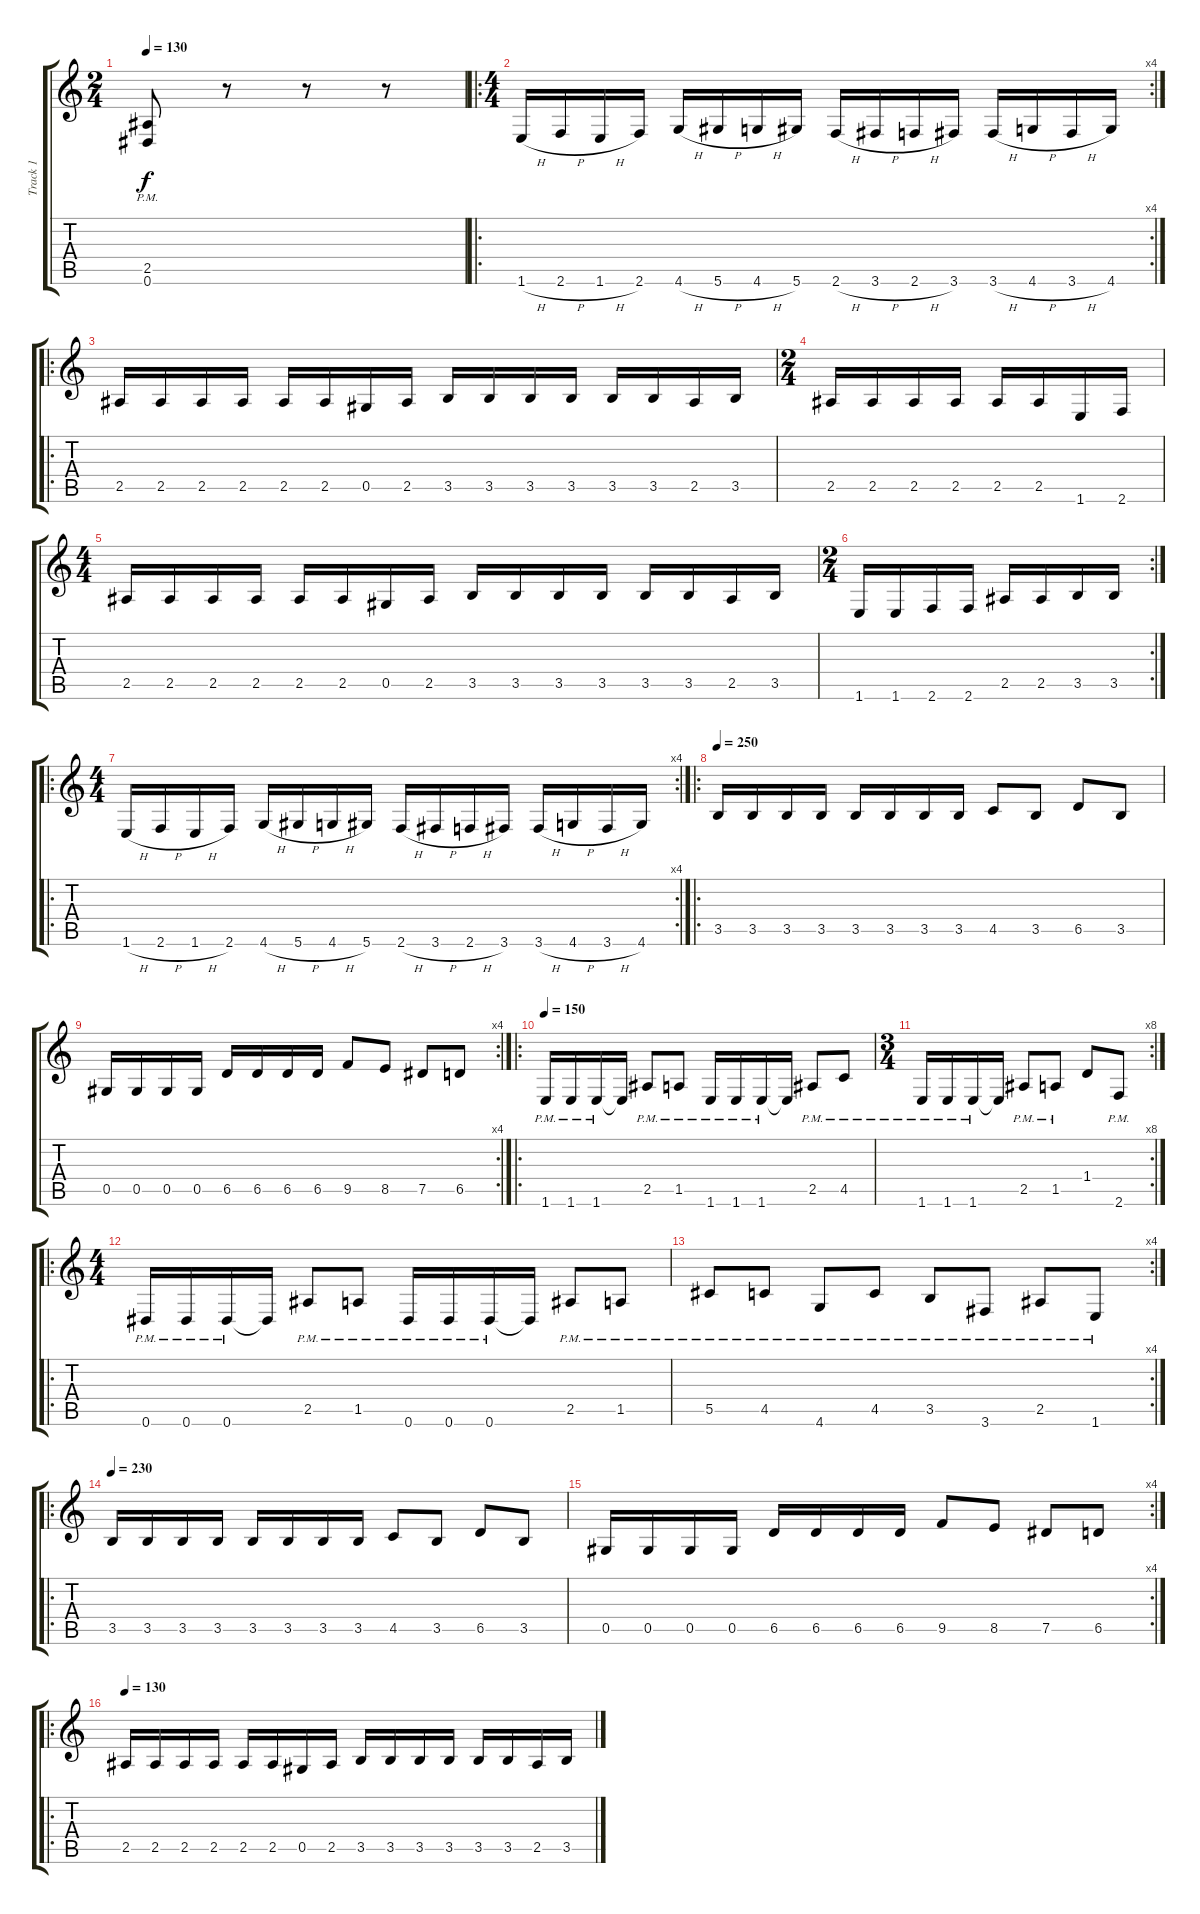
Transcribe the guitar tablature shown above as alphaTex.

\track ("Track 1" "Track 1") {instrument distortionguitar}
\staff {score tabs}
\tuning (Eb4 Bb3 Gb3 Db3 Ab2 Eb2) {hide}
\ts (2 4)
\tempo 130
\clef g2
\ks c
(2.5{pm} 0.6{pm}).8{dy f} r.8 r.8 r.8 |
\ro
\rc 4
\ts (4 4)
1.6{h}.16 2.6{h}.16 1.6{h}.16 2.6.16 4.6{h}.16 5.6{h}.16 4.6{h}.16 5.6.16 2.6{h}.16 3.6{h}.16 2.6{h}.16 3.6.16 3.6{h}.16 4.6{h}.16 3.6{h}.16 4.6.16 |
\ro
2.5.16 2.5.16 2.5.16 2.5.16 2.5.16 2.5.16 0.5.16 2.5.16 3.5.16 3.5.16 3.5.16 3.5.16 3.5.16 3.5.16 2.5.16 3.5.16 |
\ts (2 4)
2.5.16 2.5.16 2.5.16 2.5.16 2.5.16 2.5.16 1.6.16 2.6.16 |
\ts (4 4)
2.5.16 2.5.16 2.5.16 2.5.16 2.5.16 2.5.16 0.5.16 2.5.16 3.5.16 3.5.16 3.5.16 3.5.16 3.5.16 3.5.16 2.5.16 3.5.16 |
\rc 2
\ts (2 4)
1.6.16 1.6.16 2.6.16 2.6.16 2.5.16 2.5.16 3.5.16 3.5.16 |
\ro
\rc 4
\ts (4 4)
1.6{h}.16 2.6{h}.16 1.6{h}.16 2.6.16 4.6{h}.16 5.6{h}.16 4.6{h}.16 5.6.16 2.6{h}.16 3.6{h}.16 2.6{h}.16 3.6.16 3.6{h}.16 4.6{h}.16 3.6{h}.16 4.6.16 |
\ro
\tempo 250
3.5.16 3.5.16 3.5.16 3.5.16 3.5.16 3.5.16 3.5.16 3.5.16 4.5.8 3.5.8 6.5.8 3.5.8 |
\rc 4
0.5.16 0.5.16 0.5.16 0.5.16 6.5.16 6.5.16 6.5.16 6.5.16 9.5.8 8.5.8 7.5.8 6.5.8 |
\ro
\tempo 150
1.6{pm}.16 1.6{pm}.16 1.6{pm}.16 1.6{t}.16 2.5{pm}.8 1.5{pm}.8 1.6{pm}.16 1.6{pm}.16 1.6{pm}.16 1.6{t}.16 2.5{pm}.8 4.5{pm}.8 |
\rc 8
\ts (3 4)
1.6{pm}.16 1.6{pm}.16 1.6{pm}.16 1.6{t}.16 2.5{pm}.8 1.5{pm}.8 1.4.8 2.6{pm}.8 |
\ro
\ts (4 4)
0.6{pm}.16 0.6{pm}.16 0.6{pm}.16 0.6{t}.16 2.5{pm}.8 1.5{pm}.8 0.6{pm}.16 0.6{pm}.16 0.6{pm}.16 0.6{t}.16 2.5{pm}.8 1.5{pm}.8 |
\rc 4
5.5{pm}.8 4.5{pm}.8 4.6{pm}.8 4.5{pm}.8 3.5{pm}.8 3.6{pm}.8 2.5{pm}.8 1.6{pm}.8 |
\ro
\tempo 230
3.5.16 3.5.16 3.5.16 3.5.16 3.5.16 3.5.16 3.5.16 3.5.16 4.5.8 3.5.8 6.5.8 3.5.8 |
\rc 4
0.5.16 0.5.16 0.5.16 0.5.16 6.5.16 6.5.16 6.5.16 6.5.16 9.5.8 8.5.8 7.5.8 6.5.8 |
\ro
\tempo 130
2.5.16 2.5.16 2.5.16 2.5.16 2.5.16 2.5.16 0.5.16 2.5.16 3.5.16 3.5.16 3.5.16 3.5.16 3.5.16 3.5.16 2.5.16 3.5.16
